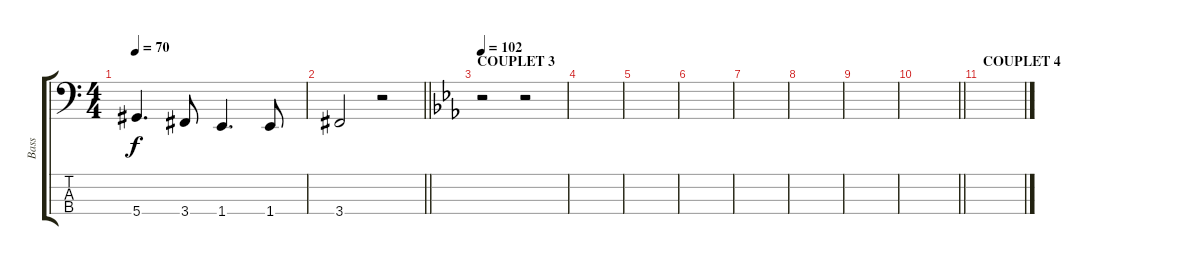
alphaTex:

\track ("Bass" "Bass") {instrument electricbasspick}
\staff {score tabs}
\tuning (Gb2 Db2 Ab1 Eb1) {hide}
\ts (4 4)
\tempo 70
\clef f4
\ks c
5.4.4{d dy f} 3.4.8 1.4.4{d} 1.4.8 |
\barLineRight lightlight
3.4.2 r.2 |
\section ("" "COUPLET 3")
\tempo 102
\ks eb
r.2 r.2 |
|
|
|
|
|
|
\barLineRight lightlight
|
\section ("" "COUPLET 4")
